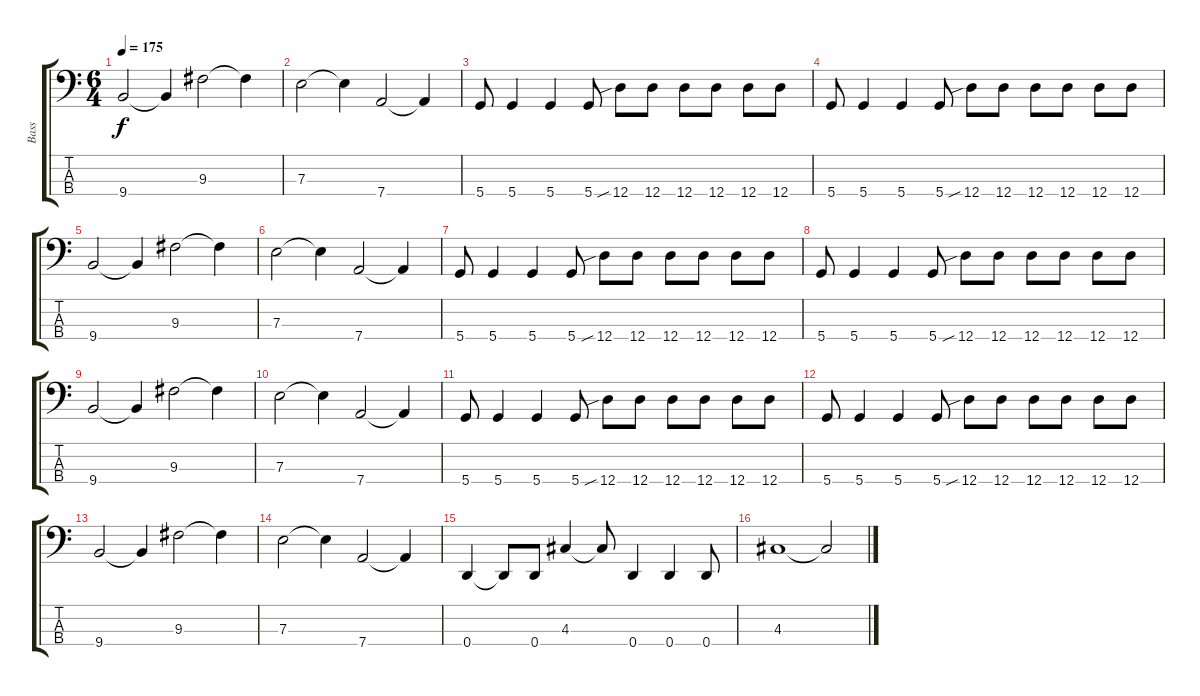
\track ("Bass" "Bass") {instrument electricbasspick}
\staff {score tabs}
\tuning (G2 D2 A1 D1) {hide}
\ts (6 4)
\tempo 175
\clef f4
\ks c
9.4.2{dy f} 9.4{t}.4 9.3.2 9.3{t}.4 |
7.3.2 7.3{t}.4 7.4.2 7.4{t}.4 |
5.4.8 5.4.4 5.4.4 5.4.8 12.4{sib}.8 12.4.8 12.4.8 12.4.8 12.4.8 12.4.8 |
5.4.8 5.4.4 5.4.4 5.4.8 12.4{sib}.8 12.4.8 12.4.8 12.4.8 12.4.8 12.4.8 |
9.4.2 9.4{t}.4 9.3.2 9.3{t}.4 |
7.3.2 7.3{t}.4 7.4.2 7.4{t}.4 |
5.4.8 5.4.4 5.4.4 5.4.8 12.4{sib}.8 12.4.8 12.4.8 12.4.8 12.4.8 12.4.8 |
5.4.8 5.4.4 5.4.4 5.4.8 12.4{sib}.8 12.4.8 12.4.8 12.4.8 12.4.8 12.4.8 |
9.4.2 9.4{t}.4 9.3.2 9.3{t}.4 |
7.3.2 7.3{t}.4 7.4.2 7.4{t}.4 |
5.4.8 5.4.4 5.4.4 5.4.8 12.4{sib}.8 12.4.8 12.4.8 12.4.8 12.4.8 12.4.8 |
5.4.8 5.4.4 5.4.4 5.4.8 12.4{sib}.8 12.4.8 12.4.8 12.4.8 12.4.8 12.4.8 |
9.4.2 9.4{t}.4 9.3.2 9.3{t}.4 |
7.3.2 7.3{t}.4 7.4.2 7.4{t}.4 |
0.4.4 0.4{t}.8 0.4.8 4.3.4 4.3{t}.8 0.4.4 0.4.4 0.4.8 |
4.3.1 4.3{t}.2
